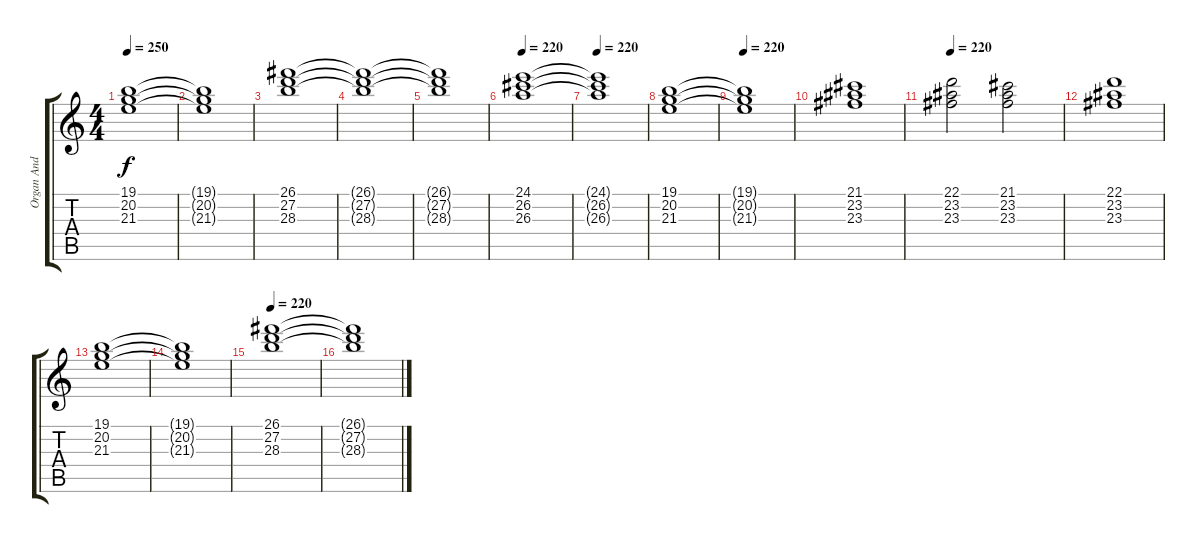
\track ("Organ And String" "Organ And ") {instrument churchorgan}
\staff {score tabs}
\tuning (E4 B3 G3 D3 A2 E2) {hide}
\ts (4 4)
\tempo 250
\tempo 220
\tempo 250
\clef g2
\ks c
(19.1 20.2 21.3).1{dy f volume 8 instrument churchorgan} |
(19.1{t} 20.2{t} 21.3{t}).1 |
(26.1 27.2 28.3).1 |
(26.1{t} 27.2{t} 28.3{t}).1 |
(26.1{t} 27.2{t} 28.3{t}).1 |
\tempo 220
(24.1 26.2 26.3).1 |
\tempo 220
(24.1{t} 26.2{t} 26.3{t}).1 |
(19.1 20.2 21.3).1 |
\tempo 220
(19.1{t} 20.2{t} 21.3{t}).1 |
(21.1 23.2 23.3).1 |
\tempo 220
(22.1 23.2 23.3).2 (21.1 23.2 23.3).2 |
(22.1 23.2 23.3).1 |
(19.1 20.2 21.3).1 |
(19.1{t} 20.2{t} 21.3{t}).1 |
\tempo 220
(26.1 27.2 28.3).1 |
(26.1{t} 27.2{t} 28.3{t}).1
